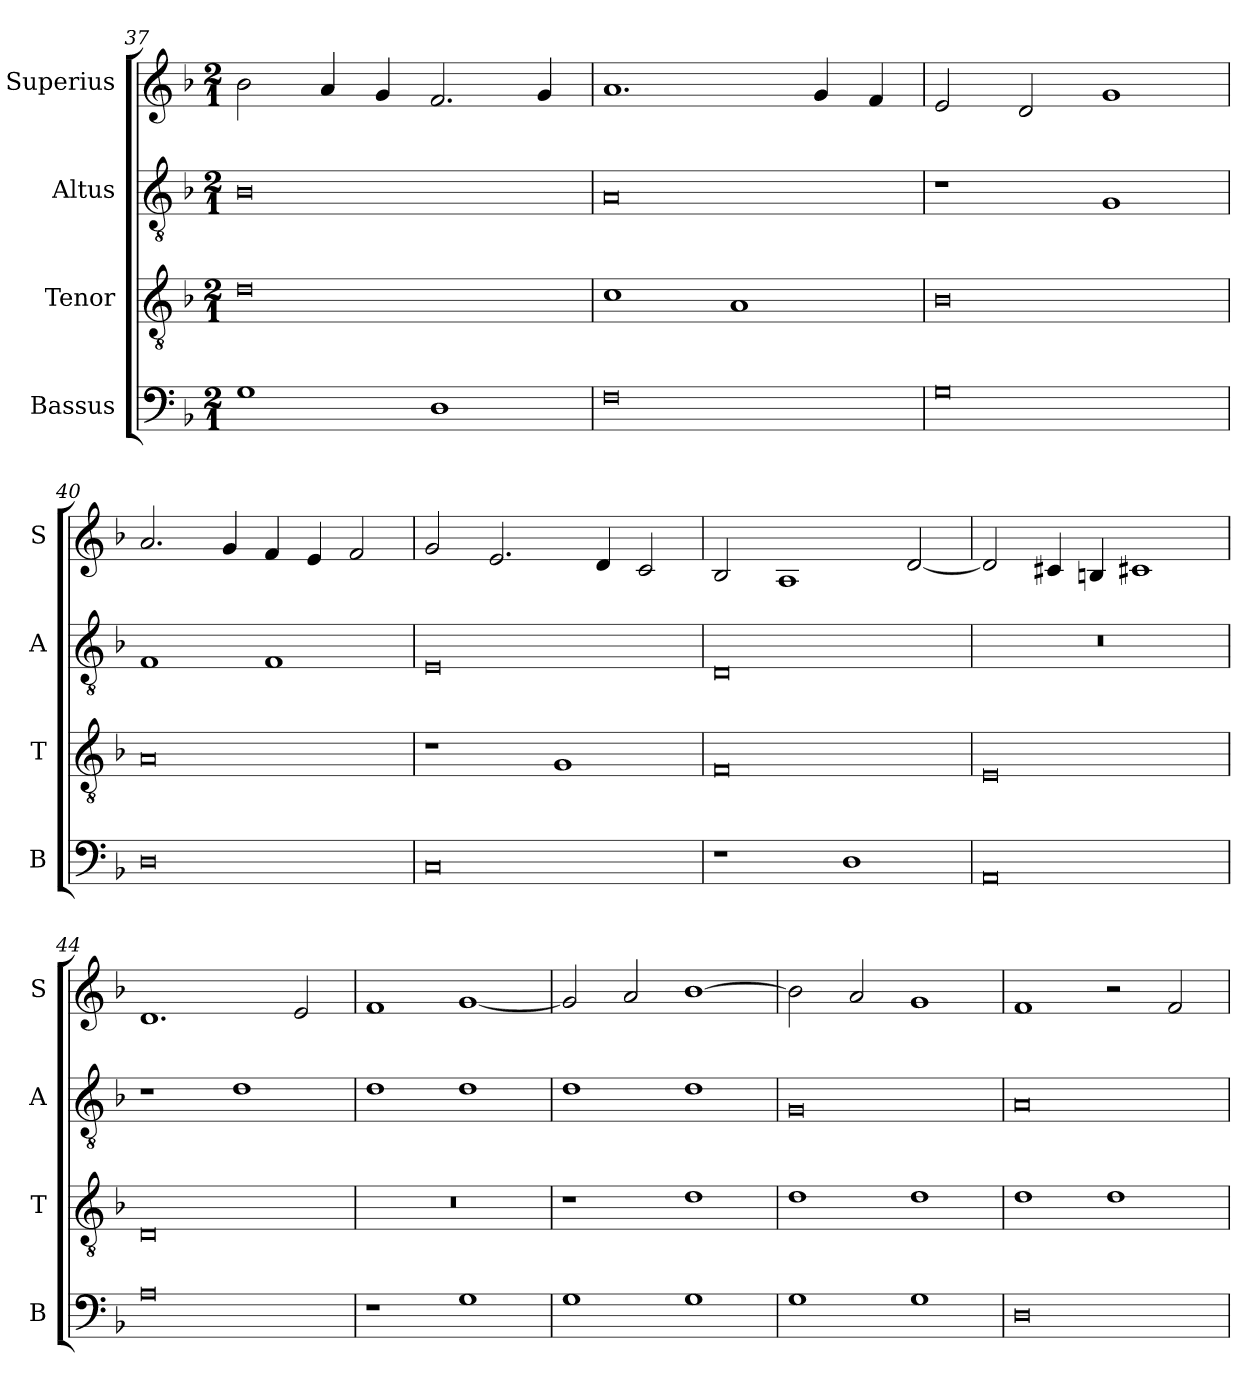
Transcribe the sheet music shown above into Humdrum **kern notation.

**kern	**kern	**kern	**kern
*part4	*part3	*part2	*part1
*staff4	*staff3	*staff2	*staff1
*I"Bassus	*I"Tenor	*I"Altus	*I"Superius
*I'B	*I'T	*I'A	*I'S
*clefF4	*clefGv2	*clefGv2	*clefG2
*k[b-]	*k[b-]	*k[b-]	*k[b-]
*M2/1	*M2/1	*M2/1	*M2/1
=37	=37	=37	=37
1G	0d	0B-	2b-
.	.	.	4a
.	.	.	4g
1D	.	.	2.f
.	.	.	4g
=38	=38	=38	=38
0F	1c	0A	1.a
.	1A	.	.
.	.	.	4g
.	.	.	4f
=39	=39	=39	=39
0G	0B-	1r	2e
.	.	.	2d
.	.	1G	1g
=40	=40	=40	=40
0D	0A	1F	2.a
.	.	.	4g
.	.	1F	4f
.	.	.	4e
.	.	.	2f
=41	=41	=41	=41
0C	1r	0E	2g
.	.	.	2.e
.	1G	.	.
.	.	.	4d
.	.	.	2c
=42	=42	=42	=42
1r	0F	0D	2B-
.	.	.	1A
1D	.	.	.
.	.	.	[2d
=43	=43	=43	=43
0AA	0E	0r	2d]
.	.	.	4c#X
.	.	.	4Bn
.	.	.	1c#X
=44	=44	=44	=44
0A	0D	1r	1.d
.	.	1d	.
.	.	.	2e
=45	=45	=45	=45
1r	0r	1d	1f
1G	.	1d	[1g
=46	=46	=46	=46
1G	1r	1d	2g]
.	.	.	2a
1G	1d	1d	[1b-
=47	=47	=47	=47
1G	1d	0G	2b-]
.	.	.	2a
1G	1d	.	1g
=48	=48	=48	=48
0D	1d	0A	1f
.	1d	.	2r
.	.	.	2f
=	=	=	=
*-	*-	*-	*-
